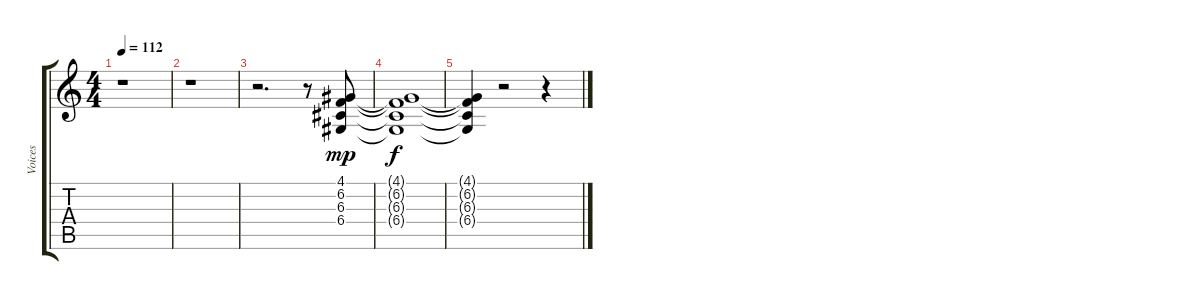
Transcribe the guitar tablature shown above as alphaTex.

\track ("Voices" "Voices") {instrument voiceoohs}
\staff {score tabs}
\tuning (E4 B3 G3 D3 A2 E2) {hide}
\ts (4 4)
\tempo 112
\clef g2
\ks c
r.1{dy mf} |
r.1 |
r.2{d} r.8 (4.1 6.2 6.3 6.4).8{dy mp} |
(4.1{t} 6.2{t} 6.3{t} 6.4{t}).1{dy f} |
(4.1{t} 6.2{t} 6.3{t} 6.4{t}).4 r.2 r.4
